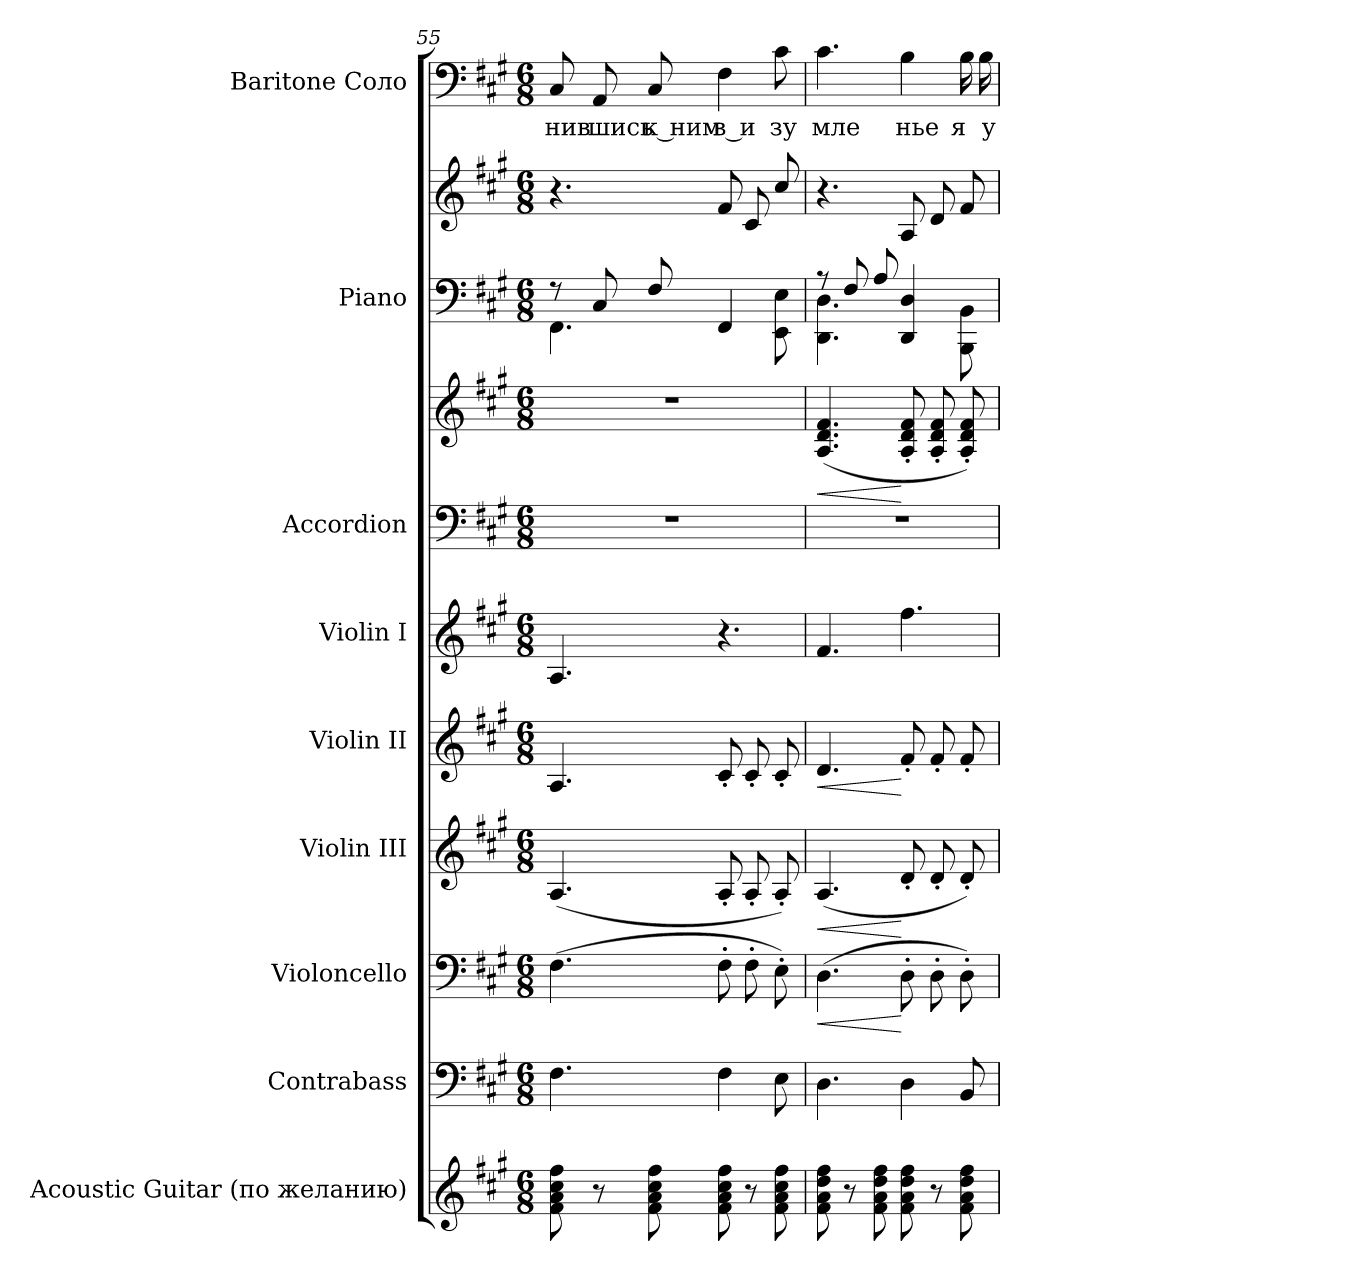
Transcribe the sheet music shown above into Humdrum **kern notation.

**kern	**kern	**kern	**dynam	**kern	**dynam	**kern	**dynam	**kern	**kern	**kern	**dynam	**kern	**kern	**kern	**text
*part9	*part8	*part7	*part7	*part6	*part6	*part5	*part5	*part4	*part3	*part3	*part3	*part2	*part2	*part1	*part1
*staff11	*staff10	*staff9	*staff9	*staff8	*staff8	*staff7	*staff7	*staff6	*staff5	*staff4	*staff4/5	*staff3	*staff2	*staff1	*staff1
*I"Acoustic Guitar (по желанию)	*I"Contrabass	*I"Violoncello	*	*I"Violin III	*	*I"Violin II	*	*I"Violin I	*I"Accordion	*	*	*I"Piano	*	*I"Baritone Соло	*
*I'A. Gtr.	*I'Cb.	*I'Vc.	*	*I'Vln. III	*	*I'Vln. II	*	*I'Vln. I	*I'Accord.	*	*	*I'Pno.	*	*I'Bar.	*
!!LO:PB:g=z
*clefG2	*clefF4	*clefF4	*	*clefG2	*	*clefG2	*	*clefG2	*clefF4	*clefG2	*	*clefF4	*clefG2	*clefF4	*
*ITrd7c12	*ITrd7c12	*	*	*	*	*	*	*	*	*	*	*	*	*	*
*k[f#c#g#]	*k[f#c#g#]	*k[f#c#g#]	*	*k[f#c#g#]	*	*k[f#c#g#]	*	*k[f#c#g#]	*k[f#c#g#]	*k[f#c#g#]	*	*k[f#c#g#]	*k[f#c#g#]	*k[f#c#g#]	*
*A:	*A:	*A:	*	*A:	*	*A:	*	*A:	*A:	*A:	*	*A:	*A:	*A:	*
*M6/8	*M6/8	*M6/8	*	*M6/8	*	*M6/8	*	*M6/8	*M6/8	*M6/8	*	*M6/8	*M6/8	*M6/8	*
=55	=55	=55	=55	=55	=55	=55	=55	=55	=55	=55	=55	=55	=55	=55	=55
!	!	!	!	!	!	!	!	!	!LO:N:vis=1	!LO:N:vis=1	!	!	!	!	!
*	*	*	*	*	*	*	*	*	*	*	*	*^	*	*	*
!	!	!	!	!	!	!	!	!	!	!	!	!	!	!	!	!LO:LY:b:color=#000000
8F#i\ 8Ai 8c#i 8f#i	4.FF#i\	(4.F#i\	.	(4.Ai/	.	4.Ai/	.	4.Ai/	2.r	2.r	.	8r	4.FF#i\	4.r	8C#i/	нив_
!	!	!	!	!	!	!	!	!	!	!	!	!	!	!	!	!LO:LY:b:color=#000000
8r	.	.	.	.	.	.	.	.	.	.	.	8C#i/	.	.	8AAi/	шись
!	!	!	!	!	!	!	!	!	!	!	!	!	!	!	!	!LO:LY:b:color=#000000
8F#i\ 8Ai 8c#i 8f#i	.	.	.	.	.	.	.	.	.	.	.	8F#i/	.	.	8C#i/	к ним
!	!	!	!	!	!	!	!	!	!	!	!	!	!	!	!	!LO:LY:b:color=#000000
8F#i\ 8Ai 8c#i 8f#i	4FF#i\	8F#'i\	.	8A'i/	.	8c#'i/	.	4.r	.	.	.	4.ryy	4FF#i/	8f#i/	4F#i\	в и_
8r	.	8F#'i\	.	8A'i/	.	8c#'i/	.	.	.	.	.	.	.	8c#i/	.	.
!	!	!	!	!	!	!	!	!	!	!	!	!	!	!	!	!LO:LY:b:color=#000000
8F#i\ 8Ai 8c#i 8f#i	8EEi\	8E'i\)	.	8A'i/)	.	8c#'i/	.	.	.	.	.	.	8EEi\ 8Ei	8cc#i/	8c#i\	зу
=56	=56	=56	=56	=56	=56	=56	=56	=56	=56	=56	=56	=56	=56	=56	=56	=56
!	!	!	!LO:HP:b	!	!LO:HP:b	!	!LO:HP:b	!	!LO:N:vis=1	!	!LO:HP:b	!	!	!	!	!
!	!	!	!	!	!	!	!	!	!	!	!	!	!	!	!	!LO:LY:b:color=#000000
8F#i\ 8Ai 8di 8f#i	4.DDi\	(4.Di\	<	(4.Ai/	<	4.di/	<	4.f#i/	2.r	(4.Ai/ 4.di 4.f#i	<	8r	4.DDi\ 4.Di	4.r	4.c#i\	мле_
8r	.	.	.	.	.	.	.	.	.	.	.	8F#i/	.	.	.	.
8F#i\ 8Ai 8di 8f#i	.	.	.	.	.	.	.	.	.	.	.	8Ai/	.	.	.	.
!	!	!	!	!	!	!	!	!	!	!	!	!	!	!	!	!LO:LY:b:color=#000000
8F#i\ 8Ai 8di 8f#i	4DDi\	8D'i\	[	8d'i/	[	8f#'i/	[	4.ff#i\	.	8Ai/' 8di' 8f#i'	[	4.ryy	4DDi/ 4Di	8Ai/	4Bi\	нье
8r	.	8D'i\	.	8d'i/	.	8f#'i/	.	.	.	8Ai/' 8di' 8f#i'	.	.	.	8di/	.	.
!	!	!	!	!	!	!	!	!	!	!	!	!	!	!	!	!LO:LY:b:color=#000000
8F#i\ 8Ai 8di 8f#i	8BBBi/	8D'i\)	.	8d'i/)	.	8f#'i/	.	.	.	8Ai/' 8di' 8f#i')	.	.	8BBBi\ 8BBi	8f#i/	16Bi\	я
!	!	!	!	!	!	!	!	!	!	!	!	!	!	!	!	!LO:LY:b:color=#000000
.	.	.	.	.	.	.	.	.	.	.	.	.	.	.	16Bi\	у_
*	*	*	*	*	*	*	*	*	*	*	*	*v	*v	*	*	*
=	=	=	=	=	=	=	=	=	=	=	=	=	=	=	=
*-	*-	*-	*-	*-	*-	*-	*-	*-	*-	*-	*-	*-	*-	*-	*-
